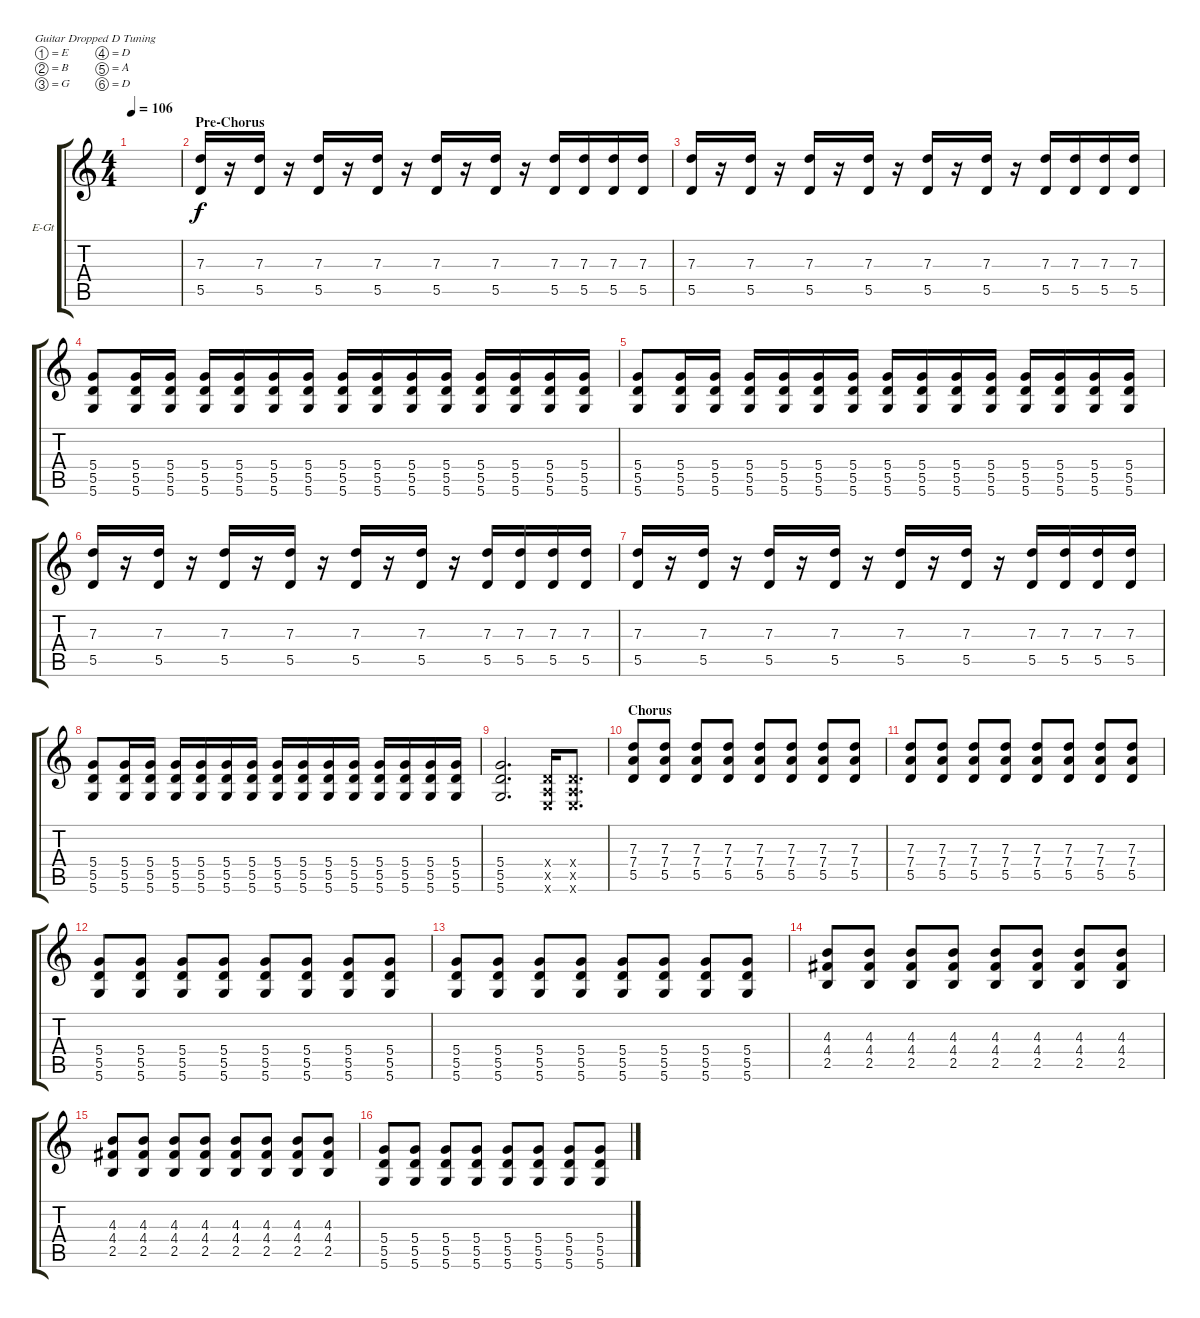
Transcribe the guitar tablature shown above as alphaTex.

\defaultSystemsLayout 4
\bracketExtendMode groupsimilarinstruments
\firstSystemTrackNameOrientation horizontal
\otherSystemsTrackNameOrientation horizontal
\track ("Lead" "E-Gt") {instrument distortionguitar}
\staff {score tabs}
\tuning (E4 B3 G3 D3 A2 D2)
\ts (4 4)
\tempo 106
\clef g2
\ks c
|
\section ("" "Pre-Chorus")
(5.5 7.3).16 r.16 (5.5 7.3).16 r.16 (5.5 7.3).16 r.16 (5.5 7.3).16 r.16 (5.5 7.3).16 r.16 (5.5 7.3).16 r.16 (5.5 7.3).16 (5.5 7.3).16 (5.5 7.3).16 (5.5 7.3).16 |
(5.5 7.3).16 r.16 (5.5 7.3).16 r.16 (5.5 7.3).16 r.16 (5.5 7.3).16 r.16 (5.5 7.3).16 r.16 (5.5 7.3).16 r.16 (5.5 7.3).16 (5.5 7.3).16 (5.5 7.3).16 (5.5 7.3).16 |
(5.6 5.5 5.4).8 (5.4 5.6 5.5).16 (5.6 5.5 5.4).16 (5.6 5.5 5.4).16 (5.6 5.5 5.4).16 (5.6 5.5 5.4).16 (5.6 5.5 5.4).16 (5.6 5.5 5.4).16 (5.6 5.5 5.4).16 (5.6 5.5 5.4).16 (5.6 5.5 5.4).16 (5.5 5.6 5.4).16 (5.6 5.5 5.4).16 (5.6 5.5 5.4).16 (5.5 5.6 5.4).16 |
(5.6 5.5 5.4).8 (5.4 5.6 5.5).16 (5.6 5.5 5.4).16 (5.6 5.5 5.4).16 (5.6 5.5 5.4).16 (5.6 5.5 5.4).16 (5.6 5.5 5.4).16 (5.6 5.5 5.4).16 (5.6 5.5 5.4).16 (5.6 5.5 5.4).16 (5.6 5.5 5.4).16 (5.5 5.6 5.4).16 (5.6 5.5 5.4).16 (5.6 5.5 5.4).16 (5.5 5.6 5.4).16 |
(5.5 7.3).16 r.16 (5.5 7.3).16 r.16 (5.5 7.3).16 r.16 (5.5 7.3).16 r.16 (5.5 7.3).16 r.16 (5.5 7.3).16 r.16 (5.5 7.3).16 (5.5 7.3).16 (5.5 7.3).16 (5.5 7.3).16 |
(5.5 7.3).16 r.16 (5.5 7.3).16 r.16 (5.5 7.3).16 r.16 (5.5 7.3).16 r.16 (5.5 7.3).16 r.16 (5.5 7.3).16 r.16 (5.5 7.3).16 (5.5 7.3).16 (5.5 7.3).16 (5.5 7.3).16 |
(5.6 5.5 5.4).8 (5.4 5.6 5.5).16 (5.6 5.5 5.4).16 (5.6 5.5 5.4).16 (5.6 5.5 5.4).16 (5.6 5.5 5.4).16 (5.6 5.5 5.4).16 (5.6 5.5 5.4).16 (5.6 5.5 5.4).16 (5.6 5.5 5.4).16 (5.6 5.5 5.4).16 (5.5 5.6 5.4).16 (5.6 5.5 5.4).16 (5.6 5.5 5.4).16 (5.5 5.6 5.4).16 |
(5.6 5.5 5.4).2{d} (0.5{x} 2.6{x} 0.4{x}).16 (0.5{x} 2.6{x} 0.4{x}).8{d} |
\section ("" "Chorus")
(5.5 7.4 7.3).8 (5.5 7.4 7.3).8 (7.4 5.5 7.3).8 (5.5 7.4 7.3).8 (5.5 7.4 7.3).8 (5.5 7.4 7.3).8 (7.4 5.5 7.3).8 (5.5 7.4 7.3).8 |
(5.5 7.4 7.3).8 (5.5 7.4 7.3).8 (7.4 5.5 7.3).8 (5.5 7.4 7.3).8 (5.5 7.4 7.3).8 (5.5 7.4 7.3).8 (7.4 5.5 7.3).8 (5.5 7.4 7.3).8 |
(5.6 5.5 5.4).8 (5.6 5.5 5.4).8 (5.6 5.5 5.4).8 (5.6 5.5 5.4).8 (5.6 5.5 5.4).8 (5.6 5.5 5.4).8 (5.6 5.5 5.4).8 (5.6 5.5 5.4).8 |
(5.6 5.5 5.4).8 (5.6 5.5 5.4).8 (5.6 5.5 5.4).8 (5.6 5.5 5.4).8 (5.6 5.5 5.4).8 (5.6 5.5 5.4).8 (5.6 5.5 5.4).8 (5.6 5.5 5.4).8 |
(2.5 4.4 4.3).8 (2.5 4.4 4.3).8 (2.5 4.4 4.3).8 (2.5 4.4 4.3).8 (2.5 4.4 4.3).8 (2.5 4.4 4.3).8 (2.5 4.4 4.3).8 (2.5 4.4 4.3).8 |
(2.5 4.4 4.3).8 (2.5 4.4 4.3).8 (2.5 4.4 4.3).8 (2.5 4.4 4.3).8 (2.5 4.4 4.3).8 (2.5 4.4 4.3).8 (2.5 4.4 4.3).8 (2.5 4.4 4.3).8 |
(5.6 5.5 5.4).8 (5.6 5.5 5.4).8 (5.6 5.5 5.4).8 (5.6 5.5 5.4).8 (5.6 5.5 5.4).8 (5.6 5.5 5.4).8 (5.6 5.5 5.4).8 (5.6 5.5 5.4).8
